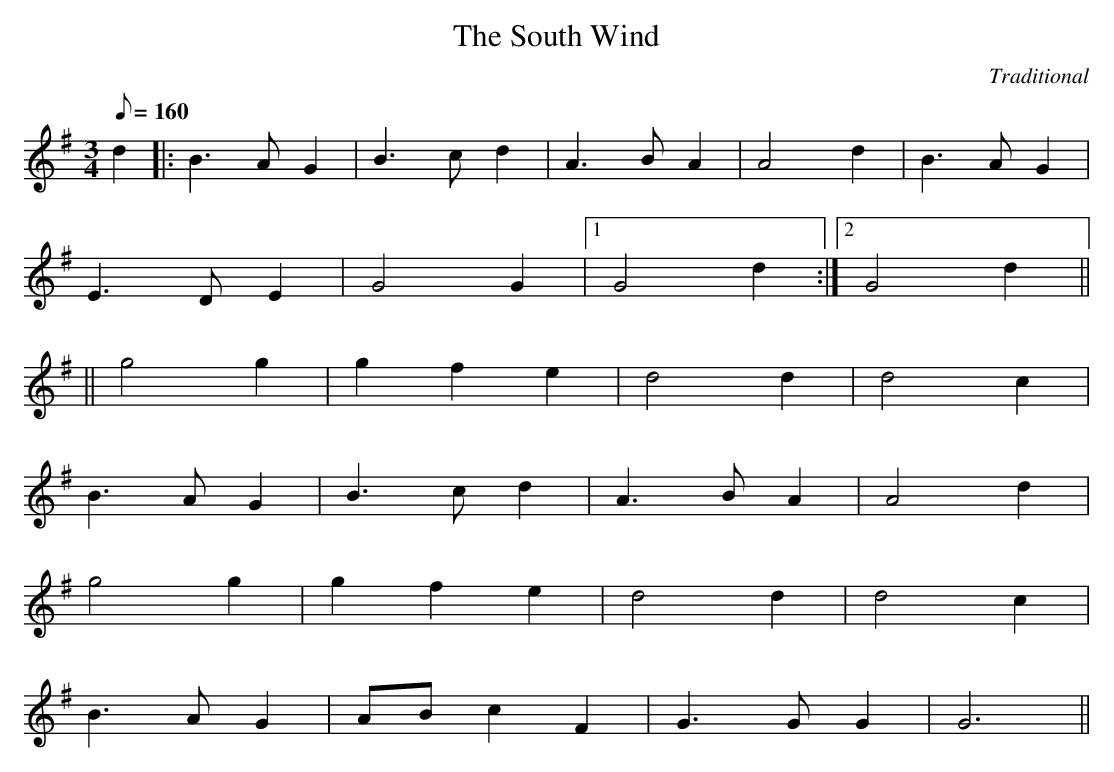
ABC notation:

X:1
T:South Wind, The
M:3/4
L:1/8
Q:160
C:Traditional
K:G
d2|:B3 A G2|B3 c d2|A3 B A2|A4 d2|B3 A G2|
E3 D E2|G4 G2|1G4 d2:|2G4 d2||
||g4  g2 |g2f2e2|d4 d2 |d4 c2|
B3 A G2|B3 c d2|A3 B A2|A4 d2|
g4 g2 |g2 f2 e2|d4 d2 |d4 c2|
B3 A G2|AB c2 F2|G3 G G2|G6 ||
